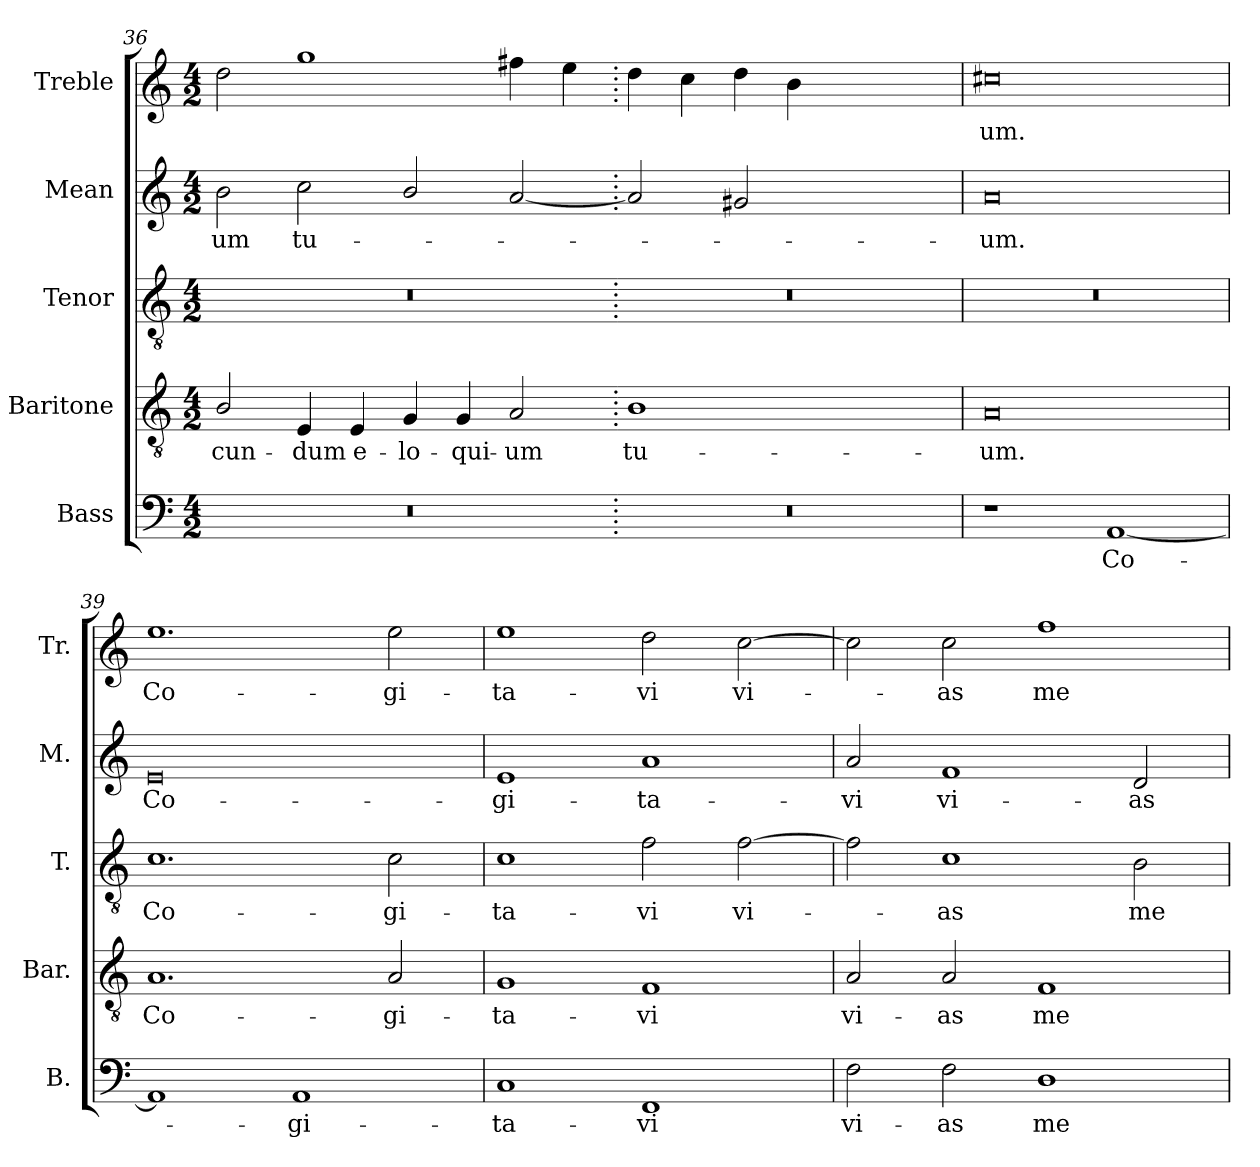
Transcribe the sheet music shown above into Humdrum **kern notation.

**kern	**text	**kern	**text	**kern	**text	**kern	**text	**kern	**text
*part5	*part5	*part4	*part4	*part3	*part3	*part2	*part2	*part1	*part1
*staff5	*staff5	*staff4	*staff4	*staff3	*staff3	*staff2	*staff2	*staff1	*staff1
*I"Bass	*	*I"Baritone	*	*I"Tenor	*	*I"Mean	*	*I"Treble	*
*I'B.	*	*I'Bar.	*	*I'T.	*	*I'M.	*	*I'Tr.	*
*clefF4	*	*clefGv2	*	*clefGv2	*	*clefG2	*	*clefG2	*
*	*	*ITrd7c12	*	*ITrd7c12	*	*	*	*	*
*k[]	*	*k[]	*	*k[]	*	*k[]	*	*k[]	*
*C:	*	*C:	*	*C:	*	*C:	*	*C:	*
*M4/2	*	*M4/2	*	*M4/2	*	*M4/2	*	*M4/2	*
=36	=36	=36	=36	=36	=36	=36	=36	=36	=36
!LO:N:vis=1	!	!	!	!	!	!	!	!	!
!	!	!	!LO:LY:b:color=#000000	!LO:N:vis=1	!	!	!	!	!
!	!	!	!	!	!	!	!LO:LY:b:color=#000000	!	!
0r	.	2BBi/	-cun-	0r	.	2bi\	-um	2ddi\	.
!	!	!	!LO:LY:b:color=#000000	!	!	!	!	!	!
!	!	!	!	!	!	!	!LO:LY:b:color=#000000	!	!
.	.	4EEi/	-dum	.	.	2cci\	tu-	1ggi	.
!	!	!	!LO:LY:b:color=#000000	!	!	!	!	!	!
.	.	4EEi/	e-	.	.	.	.	.	.
!	!	!	!LO:LY:b:color=#000000	!	!	!	!	!	!
.	.	4GGi/	-lo-	.	.	2bi/	.	.	.
!	!	!	!LO:LY:b:color=#000000	!	!	!	!	!	!
.	.	4GGi/	-qui-	.	.	.	.	.	.
!	!	!	!LO:LY:b:color=#000000	!	!	!	!	!	!
.	.	2AAi/	-um	.	.	[2ai/	.	4ff#Xi\	.
.	.	.	.	.	.	.	.	4eei\	.
=37.	=37.	=37.	=37.	=37.	=37.	=37.	=37.	=37.	=37.
!	!	!	!LO:LY:b:color=#000000	!	!	!	!	!	!
0r	.	1BBi	tu-	0r	.	2ai/]	.	4ddi\	.
.	.	.	.	.	.	.	.	4cci\	.
.	.	.	.	.	.	2g#Xi/	.	4ddi\	.
.	.	.	.	.	.	.	.	4bi\	.
.	.	1ryy	.	.	.	1ryy	.	1ryy	.
=38	=38	=38	=38	=38	=38	=38	=38	=38	=38
!	!	!	!LO:LY:b:color=#000000	!LO:N:vis=1	!	!	!	!	!
!	!	!	!	!	!	!	!LO:LY:b:color=#000000	!	!
!	!	!	!	!	!	!	!	!	!LO:LY:b:color=#000000
1r	.	0AAi	-um.	0r	.	0ai	-um.	0cc#Xi	-um.
!	!LO:LY:b:color=#000000	!	!	!	!	!	!	!	!
[1AAi	Co-	.	.	.	.	.	.	.	.
=39	=39	=39	=39	=39	=39	=39	=39	=39	=39
!	!	!	!LO:LY:b:color=#000000	!	!	!	!	!	!
!	!	!	!	!	!LO:LY:b:color=#000000	!	!	!	!
!	!	!	!	!	!	!	!LO:LY:b:color=#000000	!	!
!	!	!	!	!	!	!	!	!	!LO:LY:b:color=#000000
1AAi]	.	1.AAi	Co-	1.Ci	Co-	0ei	Co-	1.eei	Co-
!	!LO:LY:b:color=#000000	!	!	!	!	!	!	!	!
1AAi	-gi-	.	.	.	.	.	.	.	.
!	!	!	!LO:LY:b:color=#000000	!	!	!	!	!	!
!	!	!	!	!	!LO:LY:b:color=#000000	!	!	!	!
!	!	!	!	!	!	!	!	!	!LO:LY:b:color=#000000
.	.	2AAi/	-gi-	2Ci\	-gi-	.	.	2eei\	-gi-
=40	=40	=40	=40	=40	=40	=40	=40	=40	=40
!	!LO:LY:b:color=#000000	!	!	!	!	!	!	!	!
!	!	!	!LO:LY:b:color=#000000	!	!	!	!	!	!
!	!	!	!	!	!LO:LY:b:color=#000000	!	!	!	!
!	!	!	!	!	!	!	!LO:LY:b:color=#000000	!	!
!	!	!	!	!	!	!	!	!	!LO:LY:b:color=#000000
1Ci	-ta-	1GGi	-ta-	1Ci	-ta-	1ei	-gi-	1eei	-ta-
!	!LO:LY:b:color=#000000	!	!	!	!	!	!	!	!
!	!	!	!LO:LY:b:color=#000000	!	!	!	!	!	!
!	!	!	!	!	!LO:LY:b:color=#000000	!	!	!	!
!	!	!	!	!	!	!	!LO:LY:b:color=#000000	!	!
!	!	!	!	!	!	!	!	!	!LO:LY:b:color=#000000
1FFi	-vi	1FFi	-vi	2Fi\	-vi	1ai	-ta-	2ddi\	-vi
!	!	!	!	!	!LO:LY:b:color=#000000	!	!	!	!
!	!	!	!	!	!	!	!	!	!LO:LY:b:color=#000000
.	.	.	.	[2Fi\	vi-	.	.	[2cci\	vi-
!!LO:LB:g=z
=41	=41	=41	=41	=41	=41	=41	=41	=41	=41
!	!LO:LY:b:color=#000000	!	!	!	!	!	!	!	!
!	!	!	!LO:LY:b:color=#000000	!	!	!	!	!	!
!	!	!	!	!	!	!	!LO:LY:b:color=#000000	!	!
2Fi\	vi-	2AAi/	vi-	2Fi\]	.	2ai/	-vi	2cci\]	.
!	!LO:LY:b:color=#000000	!	!	!	!	!	!	!	!
!	!	!	!LO:LY:b:color=#000000	!	!	!	!	!	!
!	!	!	!	!	!LO:LY:b:color=#000000	!	!	!	!
!	!	!	!	!	!	!	!LO:LY:b:color=#000000	!	!
!	!	!	!	!	!	!	!	!	!LO:LY:b:color=#000000
2Fi\	-as	2AAi/	-as	1Ci	-as	1fi	vi-	2cci\	-as
!	!LO:LY:b:color=#000000	!	!	!	!	!	!	!	!
!	!	!	!LO:LY:b:color=#000000	!	!	!	!	!	!
!	!	!	!	!	!	!	!	!	!LO:LY:b:color=#000000
1Di	me-	1FFi	me-	.	.	.	.	1ffi	me-
!	!	!	!	!	!LO:LY:b:color=#000000	!	!	!	!
!	!	!	!	!	!	!	!LO:LY:b:color=#000000	!	!
.	.	.	.	2BBi\	me-	2di/	-as	.	.
=	=	=	=	=	=	=	=	=	=
*-	*-	*-	*-	*-	*-	*-	*-	*-	*-
